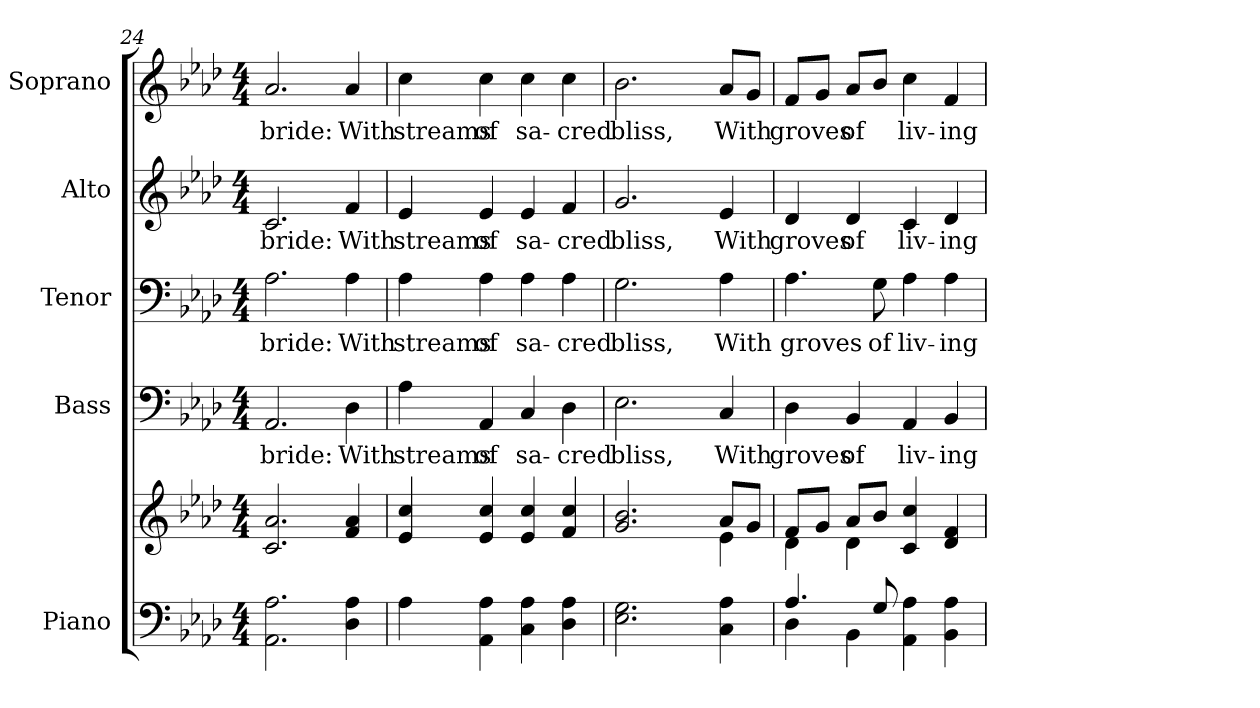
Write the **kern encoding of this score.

**kern	**kern	**kern	**text	**kern	**text	**kern	**text	**kern	**text
*part5	*part5	*part4	*part4	*part3	*part3	*part2	*part2	*part1	*part1
*staff6	*staff5	*staff4	*staff4	*staff3	*staff3	*staff2	*staff2	*staff1	*staff1
*I"Piano	*	*I"Bass	*	*I"Tenor	*	*I"Alto	*	*I"Soprano	*
*I'Pno.	*	*I'B.	*	*I'T.	*	*I'A.	*	*I'S.	*
*clefF4	*clefG2	*clefF4	*	*clefF4	*	*clefG2	*	*clefG2	*
*k[b-e-a-d-]	*k[b-e-a-d-]	*k[b-e-a-d-]	*	*k[b-e-a-d-]	*	*k[b-e-a-d-]	*	*k[b-e-a-d-]	*
*A-:	*A-:	*A-:	*	*A-:	*	*A-:	*	*A-:	*
*M4/4	*M4/4	*M4/4	*	*M4/4	*	*M4/4	*	*M4/4	*
=24	=24	=24	=24	=24	=24	=24	=24	=24	=24
!	!	!	!LO:LY:b:color=#000000	!	!	!	!	!	!
!	!	!	!	!	!LO:LY:b:color=#000000	!	!	!	!
!	!	!	!	!	!	!	!LO:LY:b:color=#000000	!	!
!	!	!	!	!	!	!	!	!	!LO:LY:b:color=#000000
2.AA-i\ 2.A-i	2.ci/ 2.a-i	2.AA-i/	bride:	2.A-i\	bride:	2.ci/	bride:	2.a-i/	bride:
!	!	!	!LO:LY:b:color=#000000	!	!	!	!	!	!
!	!	!	!	!	!LO:LY:b:color=#000000	!	!	!	!
!	!	!	!	!	!	!	!LO:LY:b:color=#000000	!	!
!	!	!	!	!	!	!	!	!	!LO:LY:b:color=#000000
4D-i\ 4A-i	4fi/ 4a-i	4D-i\	With	4A-i\	With	4fi/	With	4a-i/	With
!!LO:PB:g=z
=25	=25	=25	=25	=25	=25	=25	=25	=25	=25
!	!	!	!LO:LY:b:color=#000000	!	!	!	!	!	!
!	!	!	!	!	!LO:LY:b:color=#000000	!	!	!	!
!	!	!	!	!	!	!	!LO:LY:b:color=#000000	!	!
!	!	!	!	!	!	!	!	!	!LO:LY:b:color=#000000
4A-i\	4e-i/ 4cci	4A-i\	streams	4A-i\	streams	4e-i/	streams	4cci\	streams
!	!	!	!LO:LY:b:color=#000000	!	!	!	!	!	!
!	!	!	!	!	!LO:LY:b:color=#000000	!	!	!	!
!	!	!	!	!	!	!	!LO:LY:b:color=#000000	!	!
!	!	!	!	!	!	!	!	!	!LO:LY:b:color=#000000
4AA-i\ 4A-i	4e-i/ 4cci	4AA-i/	of	4A-i\	of	4e-i/	of	4cci\	of
!	!	!	!LO:LY:b:color=#000000	!	!	!	!	!	!
!	!	!	!	!	!LO:LY:b:color=#000000	!	!	!	!
!	!	!	!	!	!	!	!LO:LY:b:color=#000000	!	!
!	!	!	!	!	!	!	!	!	!LO:LY:b:color=#000000
4Ci\ 4A-i	4e-i/ 4cci	4Ci/	sa-	4A-i\	sa-	4e-i/	sa-	4cci\	sa-
!	!	!	!LO:LY:b:color=#000000	!	!	!	!	!	!
!	!	!	!	!	!LO:LY:b:color=#000000	!	!	!	!
!	!	!	!	!	!	!	!LO:LY:b:color=#000000	!	!
!	!	!	!	!	!	!	!	!	!LO:LY:b:color=#000000
4D-i\ 4A-i	4fi/ 4cci	4D-i\	-cred	4A-i\	-cred	4fi/	-cred	4cci\	-cred
=26	=26	=26	=26	=26	=26	=26	=26	=26	=26
*	*^	*	*	*	*	*	*	*	*
!	!	!	!	!LO:LY:b:color=#000000	!	!	!	!	!	!
!	!	!	!	!	!	!LO:LY:b:color=#000000	!	!	!	!
!	!	!	!	!	!	!	!	!LO:LY:b:color=#000000	!	!
!	!	!	!	!	!	!	!	!	!	!LO:LY:b:color=#000000
2.E-i\ 2.Gi	2.gi/ 2.b-i	2ryy	2.E-i\	bliss,	2.Gi\	bliss,	2.gi/	bliss,	2.b-i\	bliss,
.	.	4ryy	.	.	.	.	.	.	.	.
!	!	!	!	!LO:LY:b:color=#000000	!	!	!	!	!	!
!	!	!	!	!	!	!LO:LY:b:color=#000000	!	!	!	!
!	!	!	!	!	!	!	!	!LO:LY:b:color=#000000	!	!
!	!	!	!	!	!	!	!	!	!	!LO:LY:b:color=#000000
4Ci\ 4A-i	8a-i/L	4e-i\	4Ci/	With	4A-i\	With	4e-i/	With	8a-i/L	With
.	8gi/J	.	.	.	.	.	.	.	8gi/J	.
!!LO:PB:g=z
=27	=27	=27	=27	=27	=27	=27	=27	=27	=27	=27
*^	*	*	*	*	*	*	*	*	*	*
!	!	!	!	!	!LO:LY:b:color=#000000	!	!	!	!	!	!
!	!	!	!	!	!	!	!LO:LY:b:color=#000000	!	!	!	!
!	!	!	!	!	!	!	!	!	!LO:LY:b:color=#000000	!	!
!	!	!	!	!	!	!	!	!	!	!	!LO:LY:b:color=#000000
4.A-i/	4D-i\	8fi/L	4d-i\	4D-i\	groves	4.A-i\	groves	4d-i/	groves	8fi/L	groves
.	.	8gi/J	.	.	.	.	.	.	.	8gi/J	.
!	!	!	!	!	!LO:LY:b:color=#000000	!	!	!	!	!	!
!	!	!	!	!	!	!	!	!	!LO:LY:b:color=#000000	!	!
!	!	!	!	!	!	!	!	!	!	!	!LO:LY:b:color=#000000
.	4BB-i\	8a-i/L	4d-i\	4BB-i/	of	.	.	4d-i/	of	8a-i/L	of
!	!	!	!	!	!	!	!LO:LY:b:color=#000000	!	!	!	!
8Gi/	.	8b-i/J	.	.	.	8Gi\	of	.	.	8b-i/J	.
!	!	!	!	!	!LO:LY:b:color=#000000	!	!	!	!	!	!
!	!	!	!	!	!	!	!LO:LY:b:color=#000000	!	!	!	!
!	!	!	!	!	!	!	!	!	!LO:LY:b:color=#000000	!	!
!	!	!	!	!	!	!	!	!	!	!	!LO:LY:b:color=#000000
4AA-i\ 4A-i	2ryy	4ci/ 4cci	2ryy	4AA-i/	liv-	4A-i\	liv-	4ci/	liv-	4cci\	liv-
!	!	!	!	!	!LO:LY:b:color=#000000	!	!	!	!	!	!
!	!	!	!	!	!	!	!LO:LY:b:color=#000000	!	!	!	!
!	!	!	!	!	!	!	!	!	!LO:LY:b:color=#000000	!	!
!	!	!	!	!	!	!	!	!	!	!	!LO:LY:b:color=#000000
4BB-i\ 4A-i	.	4d-i/ 4fi	.	4BB-i/	-ing	4A-i\	-ing	4d-i/	-ing	4fi/	-ing
*v	*v	*	*	*	*	*	*	*	*	*	*
*	*v	*v	*	*	*	*	*	*	*	*
=	=	=	=	=	=	=	=	=	=
*-	*-	*-	*-	*-	*-	*-	*-	*-	*-
